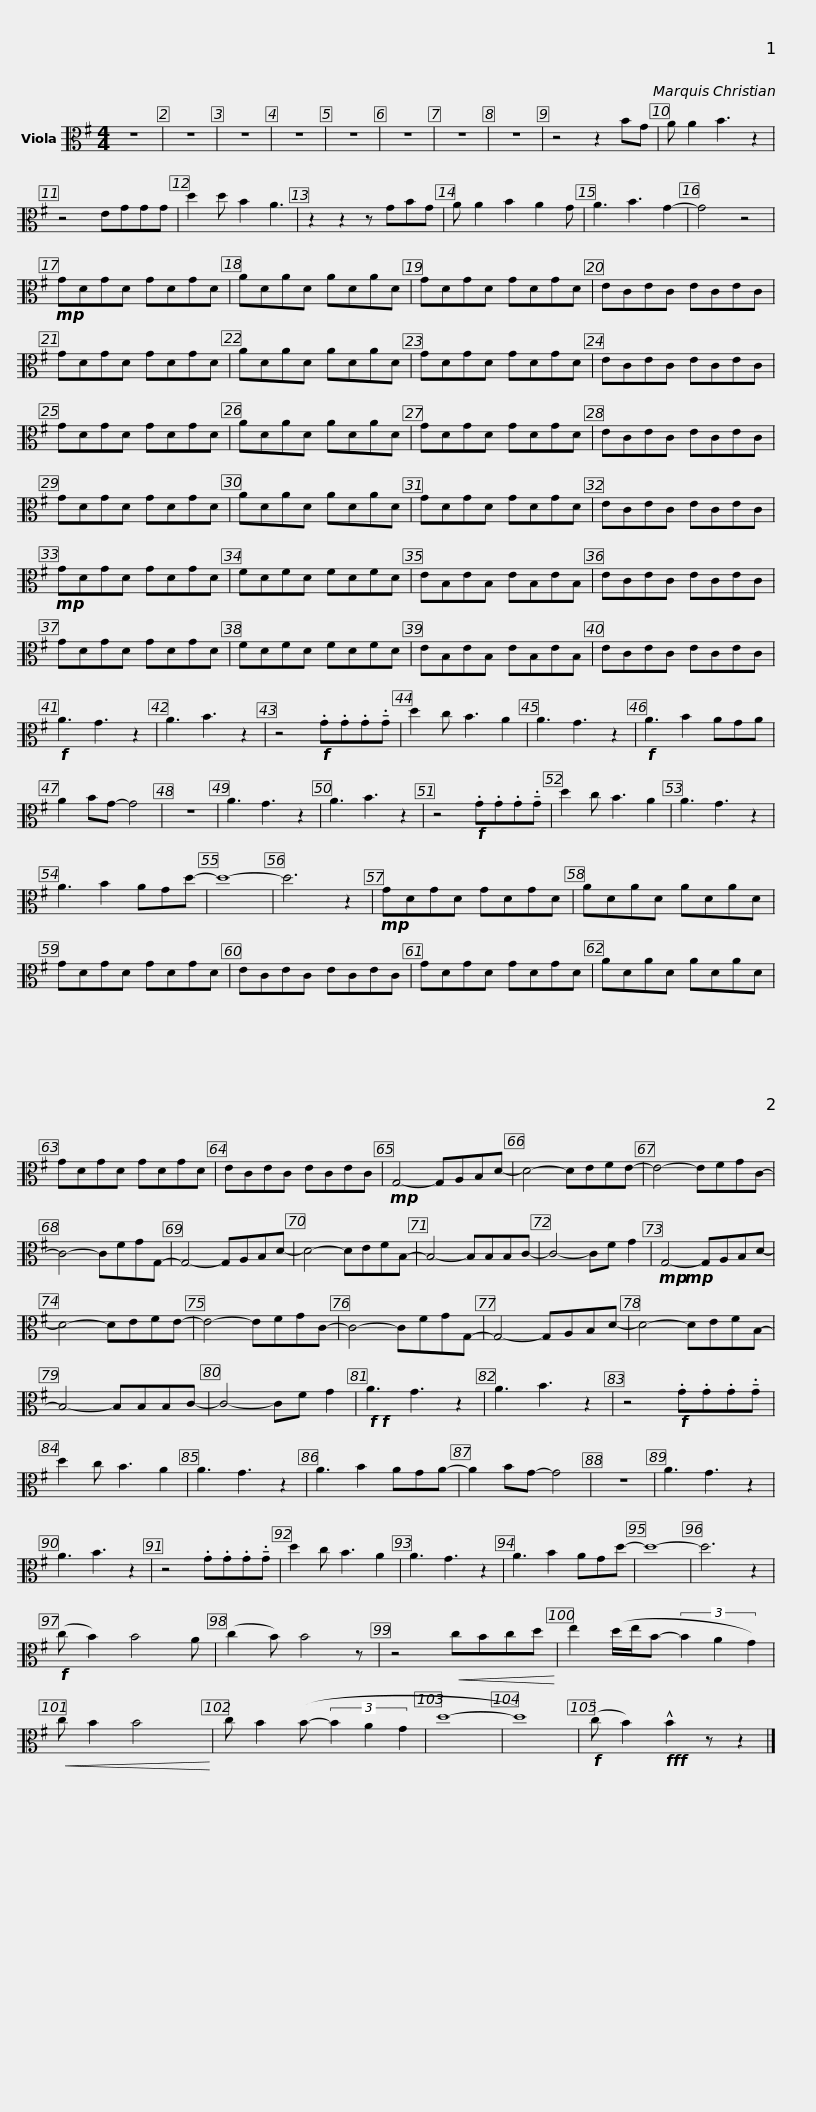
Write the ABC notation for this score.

X:1
L:1/8
M:4/4
I:linebreak $
K:G
V:1 alto
V:1
 z8 | z8 | z8 | z8 | z8 | %5
 z8 | z8 | z8 | z4 z2 BG | A A2 B3 z2 | %10
 z4 EGGG | d2 d B2 A3 | z2 z2 z GBG |$ A A2 B2 A2 G | A3 B3 G2- | %15
 G4 z4 |!mp! GDGD GDGD | ADAD ADAD | GDGD GDGD | ECEC ECEC |$ %20
 GDGD GDGD | ADAD ADAD | GDGD GDGD | ECEC ECEC | GDGD GDGD | %25
 ADAD ADAD |$ GDGD GDGD | ECEC ECEC | GDGD GDGD | ADAD ADAD | %30
 GDGD GDGD | ECEC ECEC |$!mp! GDGD GDGD | FDFD FDFD | EB,EB, EB,EB, | %35
 ECEC ECEC | GDGD GDGD | FDFD FDFD |$ EB,EB, EB,EB, | ECEC ECEC | %40
!f! A3 G3 z2 | A3 B3 z2 | z4!f! .G.G.G!tenuto!.G | d2 c B3 A2 | A3 G3 z2 | %45
!f! A3 B2 AGA |$ A2 BG- G4 | z8 | A3 G3 z2 | A3 B3 z2 | %50
 z4!f! .G.G.G!tenuto!.G | d2 c B3 A2 | A3 G3 z2 | A3 B2 AGd- | d8- | %55
 d6 z2 |$!mp! GDGD GDGD | ADAD ADAD | GDGD GDGD | ECEC ECEC | %60
 GDGD GDGD | ADAD ADAD |$ GDGD GDGD | ECEC ECEC |!mp! G,4- G,A,B,D- | %65
 D4- DEFE- | E4- EFGC- | C4- CFGG,- | G,4- G,A,B,D- | D4- DEFB,- |$ %70
 B,4- B,B,B,C- | C4- CF G2 |!mp!!mp! G,4- G,A,B,D- | D4- DEFE- | E4- EFGC- | %75
 C4- CFGG,- | G,4- G,A,B,D- | D4- DEFB,- | B,4- B,B,B,C- |$ C4- CF G2 | %80
!f!!f! A3 G3 z2 | A3 B3 z2 | z4!f! .G.G.G!tenuto!.G | d2 c B3 A2 | A3 G3 z2 | %85
 A3 B2 AGA- | A2 BG- G4 | z8 | A3 G3 z2 |$ A3 B3 z2 | %90
 z4 .G.G.G!tenuto!.G | d2 c B3 A2 | A3 G3 z2 | A3 B2 AGd- | d8- | %95
 d6 z2 |!f! (c B2) B4 A | (c2 B) B4 z |$ z4!<(! cBcd!<)! | e2 (d/e/B- (3B2 A2 G2) | %100
!<(! c B2 B4 x!<)! | c B2 (B- (3B2 A2 G2 | d8- | d8) |!f! (c B2)!fff! !^!B2 z z2 |] %105
